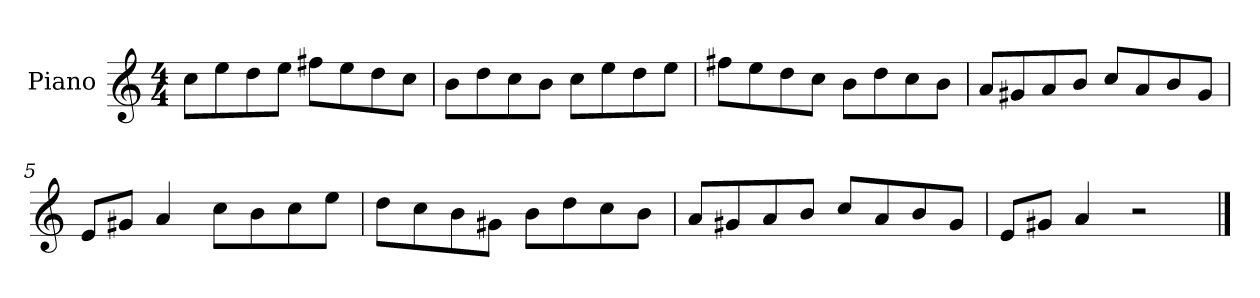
**kern
*part1
*staff1
*I"Piano
*I'P-no
*clefG2
*k[]
*M4/4
*MM90
=1
8cc\L
8ee\
8dd\
8ee\J
8ff#X\L
8ee\
8dd\
8cc\J
=2
8b\L
8dd\
8cc\
8b\J
8cc\L
8ee\
8dd\
8ee\J
=3
8ff#X\L
8ee\
8dd\
8cc\J
8b\L
8dd\
8cc\
8b\J
=4
8a/L
8g#X/
8a/
8b/J
8cc/L
8a/
8b/
8g#/J
!!LO:LB:g=z
=5
8e/L
8g#X/J
4a/
8cc\L
8b\
8cc\
8ee\J
=6
8dd\L
8cc\
8b\
8g#X\J
8b\L
8dd\
8cc\
8b\J
=7
8a/L
8g#X/
8a/
8b/J
8cc/L
8a/
8b/
8g#/J
=8
8e/L
8g#X/J
4a/
2r
==
*-
